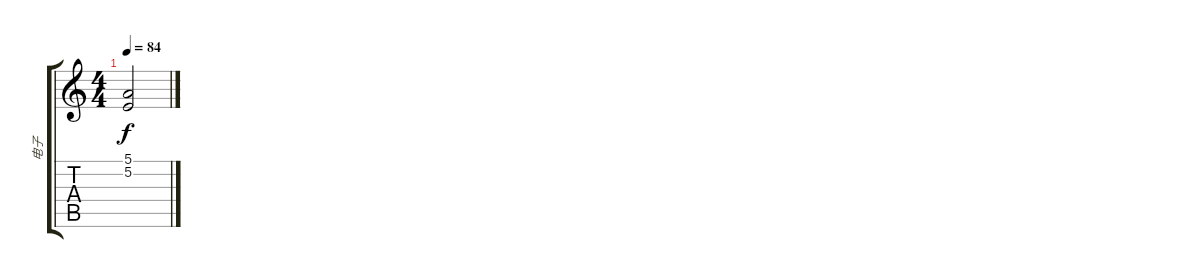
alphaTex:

\track ("电子" "电子") {instrument churchorgan}
\staff {score tabs}
\tuning (E4 B3 G3 D3 A2 E2) {hide}
\ts (4 4)
\tempo 84
\clef g2
\ks c
(5.1{t} 5.2{t}).2{dy f}
